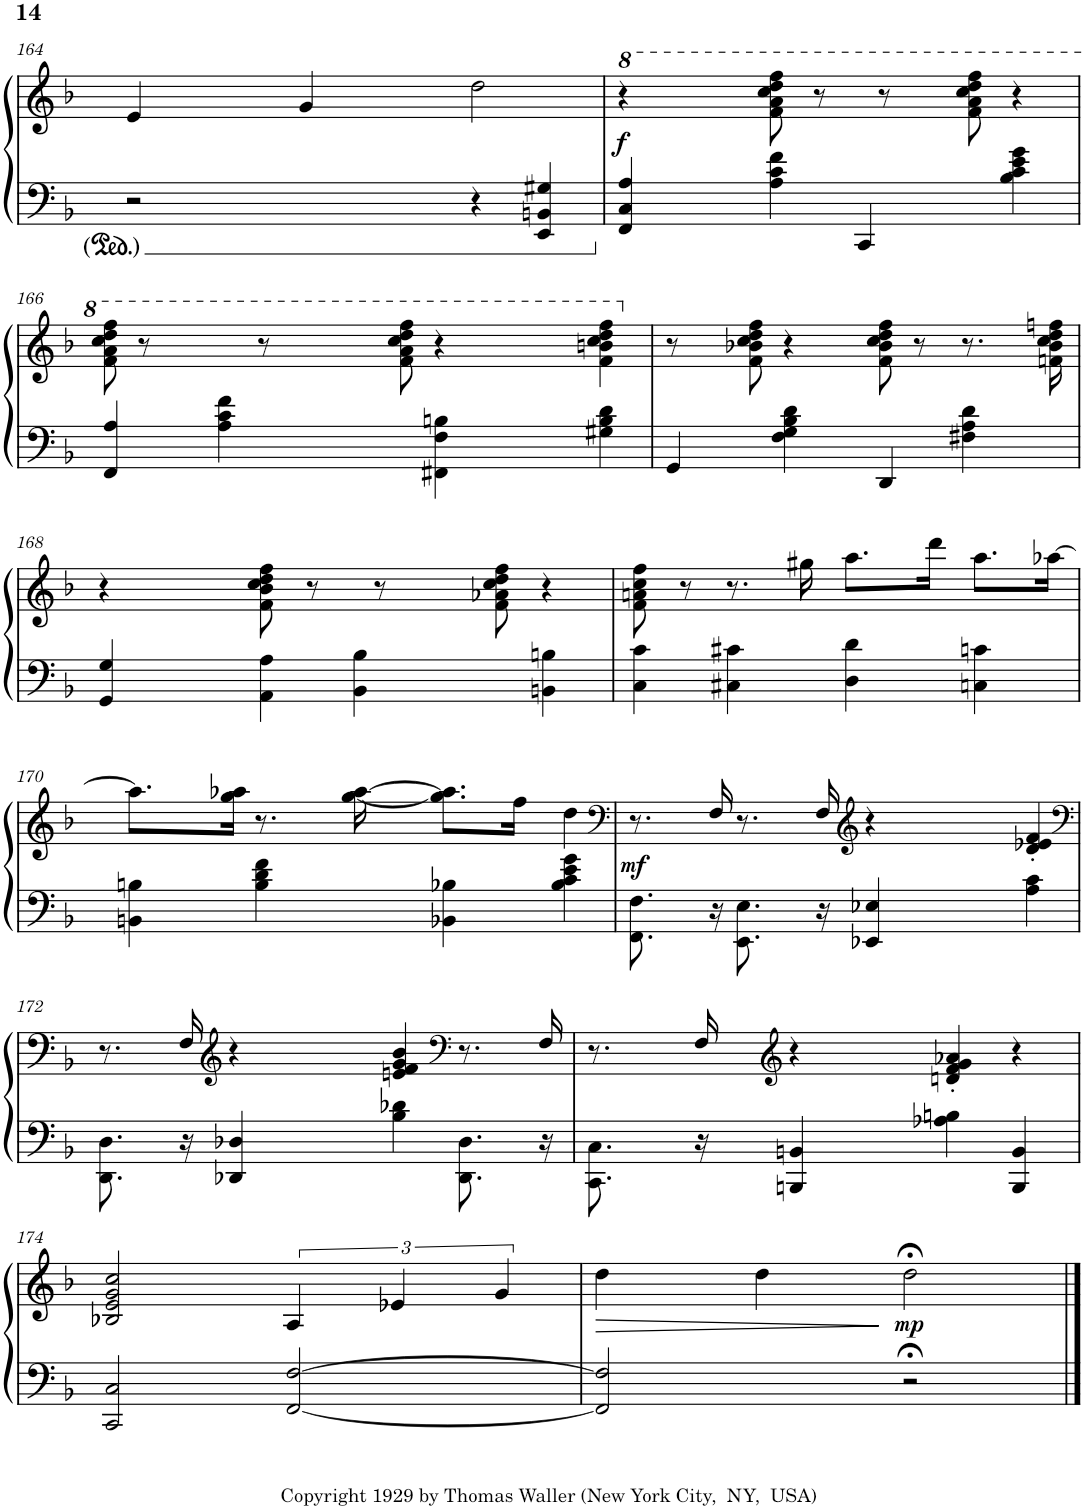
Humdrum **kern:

**kern	**kern	**dynam
*part1	*part1	*part1
*staff2	*staff1	*staff1/2
*I"Piano	*	*
*I'Pno.	*	*
!!LO:PB:g=z
*clefF4	*clefG2	*
*k[b-]	*k[b-]	*
*M4/4	*M4/4	*
=164	=164	=164
2r	4e/	.
.	4g/	.
4r	2dd\	.
4EE/ 4BBn/ 4G#X/	.	.
=165	=165	=165
*	*8va	*
!	!	!LO:DY:b
4FF/ 4C/ 4A/	4r	f
4A\ 4c\ 4f\	8ff\ 8aa\ 8ccc\ 8ddd\ 8fff\	.
.	8r	.
4CC/	8r	.
.	8ff\ 8aa\ 8ccc\ 8ddd\ 8fff\	.
4B-\ 4c\ 4e\ 4g\	4r	.
!!LO:LB:g=z
=166	=166	=166
4FF/ 4A/	8ff\ 8aa\ 8ccc\ 8ddd\ 8fff\	.
.	8r	.
4A\ 4c\ 4f\	8r	.
.	8ff\ 8aa\ 8ccc\ 8ddd\ 8fff\	.
4FF#X\ 4F\ 4Bn\	4r	.
4G#X\ 4B\ 4d\	4ff\ 4bbn\ 4ccc\ 4ddd\ 4fff\	.
=167	=167	=167
*	*X8va	*
4GG/	8r	.
.	8f\ 8b-X\ 8cc\ 8dd\ 8ff\	.
4F\ 4G\ 4B-\ 4d\	4r	.
4DD/	8f\ 8b-\ 8cc\ 8dd\ 8ff\	.
.	8r	.
4F#X\ 4A\ 4d\	8.r	.
.	16fn\ 16b-\ 16cc\ 16dd\ 16ffn\	.
!!LO:LB:g=z
=168	=168	=168
4GG/ 4G/	4r	.
4AA\ 4A\	8f\ 8b-\ 8cc\ 8dd\ 8ff\	.
.	8r	.
4BB-\ 4B-\	8r	.
.	8f\ 8a-X\ 8cc\ 8dd\ 8ff\	.
4BBn\ 4Bn\	4r	.
=169	=169	=169
4C\ 4c\	8f\ 8an\ 8cc\ 8ff\	.
.	8r	.
4C#X\ 4c#X\	8.r	.
.	16gg#X\	.
4D\ 4d\	8.aa\L	.
.	16ddd\Jk	.
4Cn\ 4cn\	8.aa\L	.
.	[16aa-X\Jk	.
!!LO:LB:g=z
=170	=170	=170
4BBn\ 4Bn\	8.aa-\L]	.
.	16gg\ 16aa-X\Jk	.
4B\ 4d\ 4f\	8.r	.
.	[16gg\ [16aa-\	.
4BB-X\ 4B-X\	8.gg\] 8.aa-\]L	.
.	16ff\Jk	.
4B-\ 4c\ 4e\ 4g\	4dd\	.
=171	=171	=171
*	*clefF4	*
!	!	!LO:DY:b
8.FF\ 8.F\	8.r	mf
16r	16F/	.
8.EE\ 8.E\	8.r	.
16r	16F/	.
*	*clefG2	*
4EE-X/ 4E-X/	4r	.
4A\ 4c\	4d/' 4e-X/' 4f/'	.
!!LO:LB:g=z
=172	=172	=172
*	*clefF4	*
8.DD\ 8.D\	8.r	.
16r	16F/	.
*	*clefG2	*
4DD-X/ 4D-X/	4r	.
4B-\ 4d-X\	4en/ 4f/ 4g/ 4b-/	.
*	*clefF4	*
8.DD-\ 8.D-\	8.r	.
16r	16F/	.
=173	=173	=173
8.CC\ 8.C\	8.r	.
16r	16F/	.
*	*clefG2	*
4BBBn/ 4BBn/	4r	.
4A-X\ 4Bn\	4dn/' 4f/' 4g/' 4a-X/'	.
4BBB/ 4BB/	4r	.
!!LO:LB:g=z
=174	=174	=174
2CC/ 2C/	2B-X/ 2e/ 2g/ 2cc/	.
[2FF/ [2F/	6A/	.
.	6e-X/	.
.	6g/	.
=175	=175	=175
!	!	!LO:HP:b
2FF/] 2F/]	4dd\	>
.	4dd\	.
!	!	!LO:DY:n=1:b
2r;<	2dd;<\	] mp
==	==	==
*-	*-	*-
